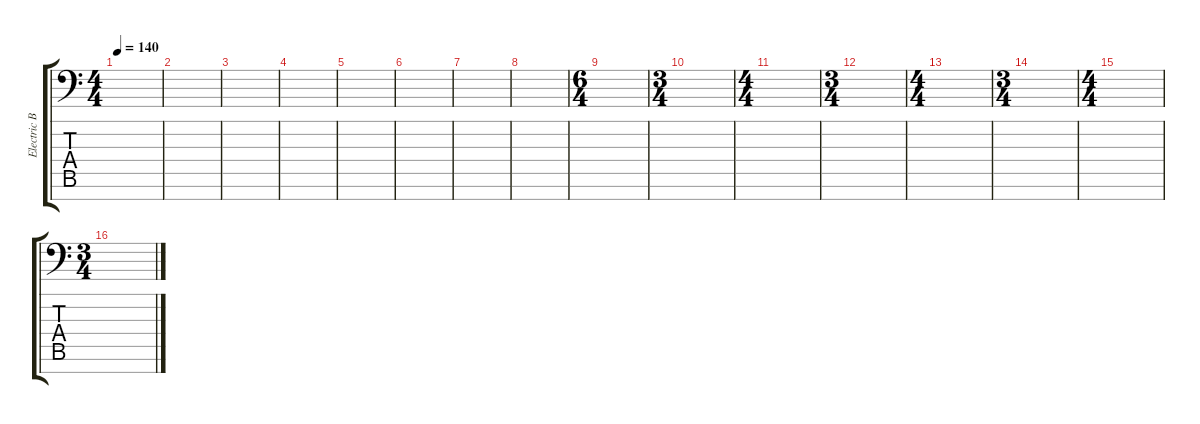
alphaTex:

\track ("Electric Bass (finger)" "Electric B") {instrument overdrivenguitar}
\staff {score tabs}
\tuning (F2 C2 G1 D1 G0 C-1 C-1) {hide}
\ts (4 4)
\tempo 140
\clef f4
\ks c
|
|
|
|
|
|
|
|
\ts (6 4)
|
\ts (3 4)
|
\ts (4 4)
|
\ts (3 4)
|
\ts (4 4)
|
\ts (3 4)
|
\ts (4 4)
|
\ts (3 4)
